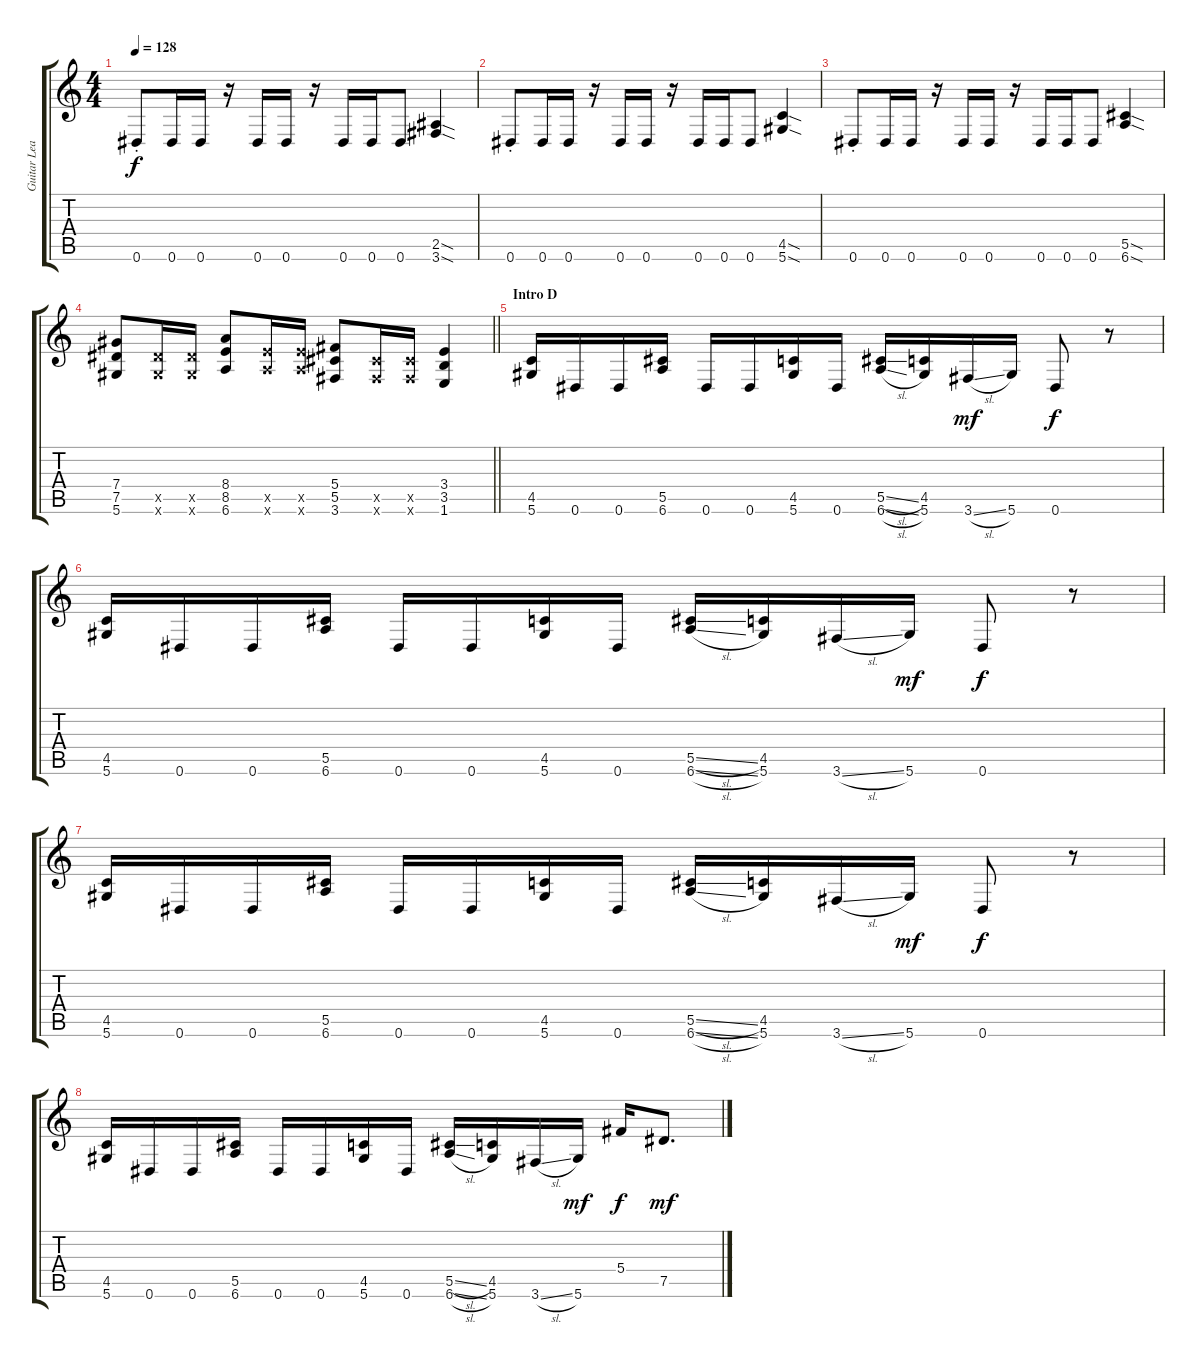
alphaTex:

\track ("Guitar Lead" "Guitar Lea") {instrument distortionguitar}
\staff {score tabs}
\tuning (Eb4 Bb3 Gb3 Db3 Ab2 Eb2) {hide}
\ts (4 4)
\tempo 128
\clef g2
\ks c
0.6{st}.8{dy f} 0.6.16 0.6.16 r.16 0.6.16 0.6.16 r.16 0.6.16 0.6.16 0.6.8 (2.5{sod} 3.6{sod}).4 |
0.6{st}.8 0.6.16 0.6.16 r.16 0.6.16 0.6.16 r.16 0.6.16 0.6.16 0.6.8 (4.5{sod} 5.6{sod}).4 |
0.6{st}.8 0.6.16 0.6.16 r.16 0.6.16 0.6.16 r.16 0.6.16 0.6.16 0.6.8 (5.5{sod} 6.6{sod}).4 |
\barLineRight lightlight
(7.4 7.5 5.6).8 (7.5{x} 5.6{x}).16 (7.5{x} 5.6{x}).16 (8.4 8.5 6.6).8 (8.5{x} 6.6{x}).16 (8.5{x} 6.6{x}).16 (5.4 5.5 3.6).8 (5.5{x} 3.6{x}).16 (5.5{x} 3.6{x}).16 (3.4 3.5 1.6).4 |
\section ("" "Intro D")
(4.5 5.6).16 0.6.16 0.6.16 (5.5 6.6).16 0.6.16 0.6.16 (4.5 5.6).16 0.6.16 (5.5{sl} 6.6{sl}).16 (4.5 5.6).16 3.6{sl}.16{dy mf} 5.6.16 0.6.8{dy f} r.8 |
(4.5 5.6).16 0.6.16 0.6.16 (5.5 6.6).16 0.6.16 0.6.16 (4.5 5.6).16 0.6.16 (5.5{sl} 6.6{sl}).16 (4.5 5.6).16 3.6{sl}.16 5.6.16{dy mf} 0.6.8{dy f} r.8 |
(4.5 5.6).16 0.6.16 0.6.16 (5.5 6.6).16 0.6.16 0.6.16 (4.5 5.6).16 0.6.16 (5.5{sl} 6.6{sl}).16 (4.5 5.6).16 3.6{sl}.16 5.6.16{dy mf} 0.6.8{dy f} r.8 |
(4.5 5.6).16 0.6.16 0.6.16 (5.5 6.6).16 0.6.16 0.6.16 (4.5 5.6).16 0.6.16 (5.5{sl} 6.6{sl}).16 (4.5 5.6).16 3.6{sl}.16 5.6.16{dy mf} 5.4.16{dy f} 7.5.8{d dy mf}
